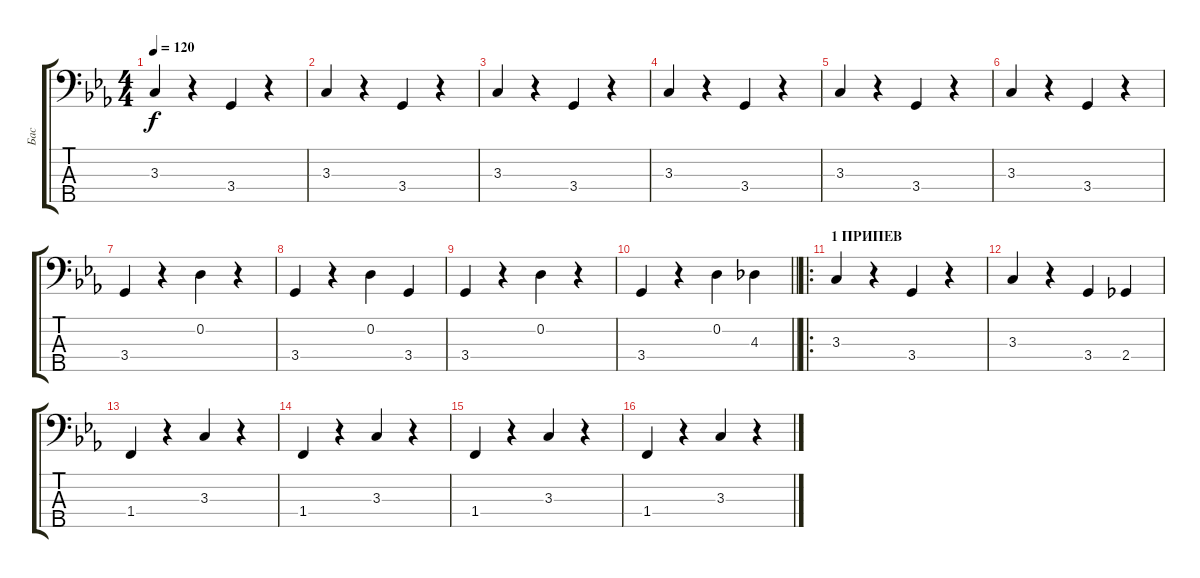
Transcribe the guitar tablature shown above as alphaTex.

\track ("Бас" "Бас") {instrument acousticguitarsteel}
\staff {score tabs}
\tuning (G2 D2 A1 E1 B0) {hide}
\ts (4 4)
\tempo 120
\clef f4
\ks cminor
3.3.4{dy f} r.4 3.4.4 r.4 |
3.3.4 r.4 3.4.4 r.4 |
3.3.4 r.4 3.4.4 r.4 |
3.3.4 r.4 3.4.4 r.4 |
3.3.4 r.4 3.4.4 r.4 |
3.3.4 r.4 3.4.4 r.4 |
3.4.4 r.4 0.2.4 r.4 |
3.4.4 r.4 0.2.4 3.4.4 |
3.4.4 r.4 0.2.4 r.4 |
\barLineRight lightlight
3.4.4 r.4 0.2.4 4.3.4 |
\ro
\section ("" "1 ПРИПЕВ")
3.3.4 r.4 3.4.4 r.4 |
3.3.4 r.4 3.4.4 2.4.4 |
1.4.4 r.4 3.3.4 r.4 |
1.4.4 r.4 3.3.4 r.4 |
1.4.4 r.4 3.3.4 r.4 |
1.4.4 r.4 3.3.4 r.4
